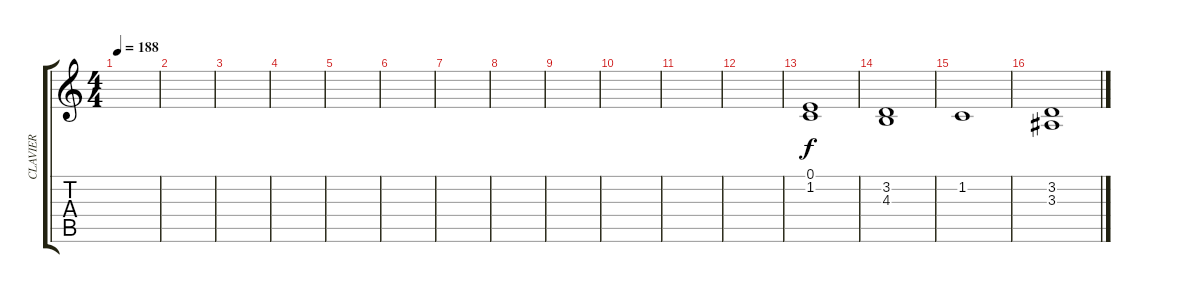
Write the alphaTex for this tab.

\track ("CLAVIER" "CLAVIER") {instrument synthstrings1}
\staff {score tabs}
\tuning (E4 B3 G3 D3 A2 E2) {hide}
\ts (4 4)
\tempo 188
\clef g2
\ks c
|
|
|
|
|
|
|
|
|
|
|
|
(0.1 1.2).1 |
(3.2 4.3).1 |
1.2.1 |
(3.2 3.3).1
